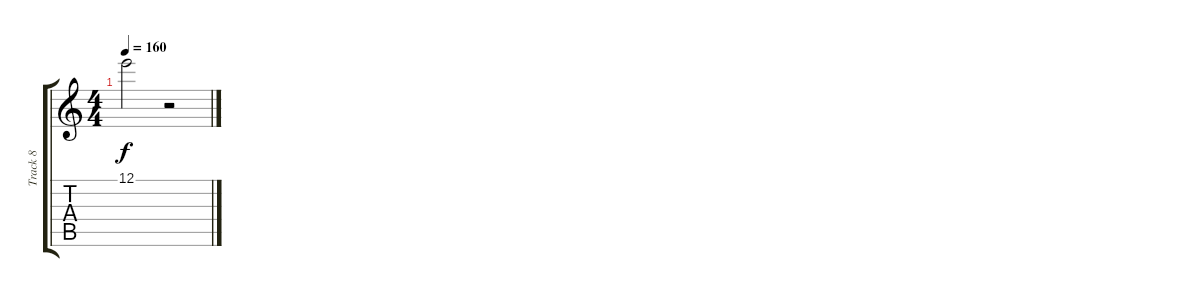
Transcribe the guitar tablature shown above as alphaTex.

\track ("Track 8" "Track 8") {instrument overdrivenguitar}
\staff {score tabs}
\tuning (E4 B3 G3 D3 A2 E2) {hide}
\ts (4 4)
\tempo 160
\clef g2
\ks c
12.1{t}.2{dy f} r.2
